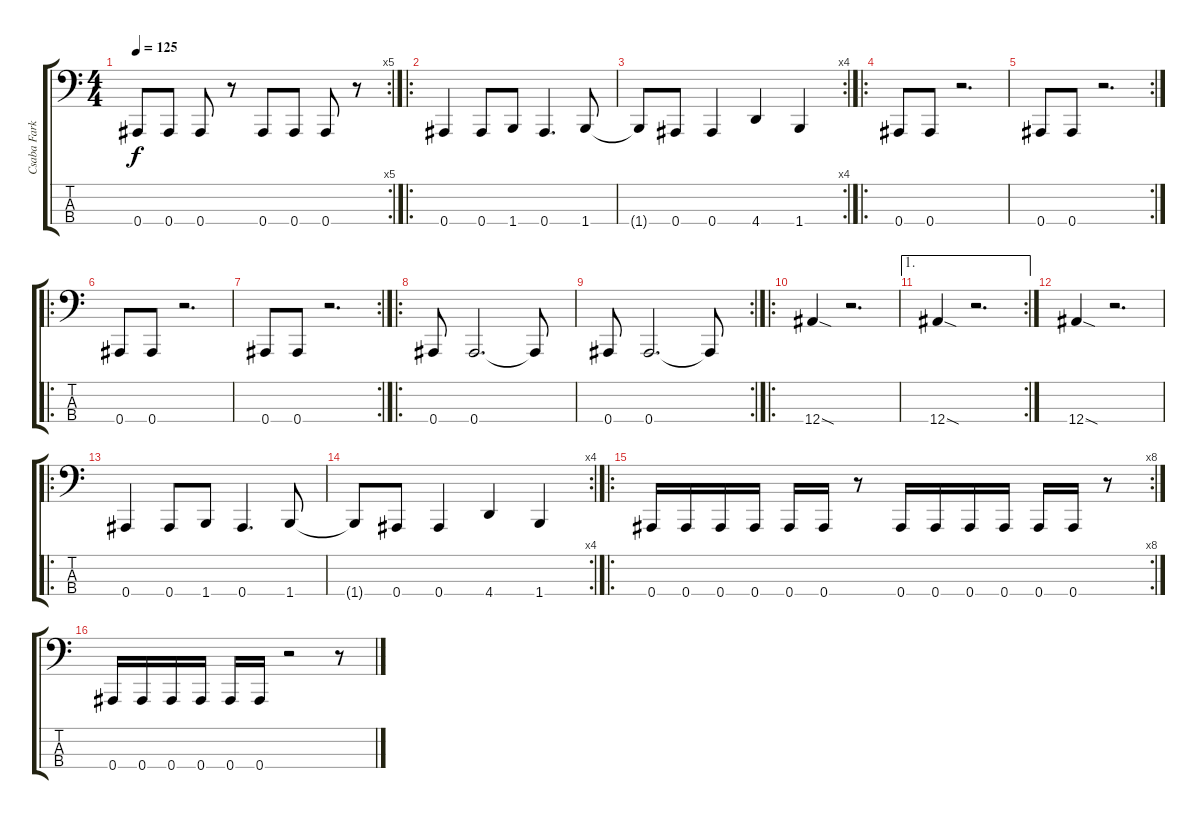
\track ("Csaba Farkas" "Csaba Fark") {instrument electricbassfinger}
\staff {score tabs}
\tuning (Eb2 Bb1 F1 Bb0) {hide}
\rc 5
\ts (4 4)
\tempo 125
\clef f4
\ks c
0.4.8{dy f} 0.4.8 0.4.8 r.8 0.4.8 0.4.8 0.4.8 r.8 |
\ro
0.4.4 0.4.8 1.4.8 0.4.4{d} 1.4.8 |
\rc 4
1.4{t}.8 0.4.8 0.4.4 4.4.4 1.4.4 |
\ro
0.4.8 0.4.8 r.2{d} |
\rc 2
0.4.8 0.4.8 r.2{d} |
\ro
0.4.8 0.4.8 r.2{d} |
\rc 2
0.4.8 0.4.8 r.2{d} |
\ro
0.4.8 0.4.2{d} 0.4{t}.8 |
\rc 2
0.4.8 0.4.2{d} 0.4{t}.8 |
\ro
12.4{sod}.4 r.2{d} |
\ae 1
\rc 2
12.4{sod}.4 r.2{d} |
12.4{sod}.4 r.2{d} |
\ro
0.4.4 0.4.8 1.4.8 0.4.4{d} 1.4.8 |
\rc 4
1.4{t}.8 0.4.8 0.4.4 4.4.4 1.4.4 |
\ro
\rc 8
0.4.16 0.4.16 0.4.16 0.4.16 0.4.16 0.4.16 r.8 0.4.16 0.4.16 0.4.16 0.4.16 0.4.16 0.4.16 r.8 |
0.4.16 0.4.16 0.4.16 0.4.16 0.4.16 0.4.16 r.2 r.8
